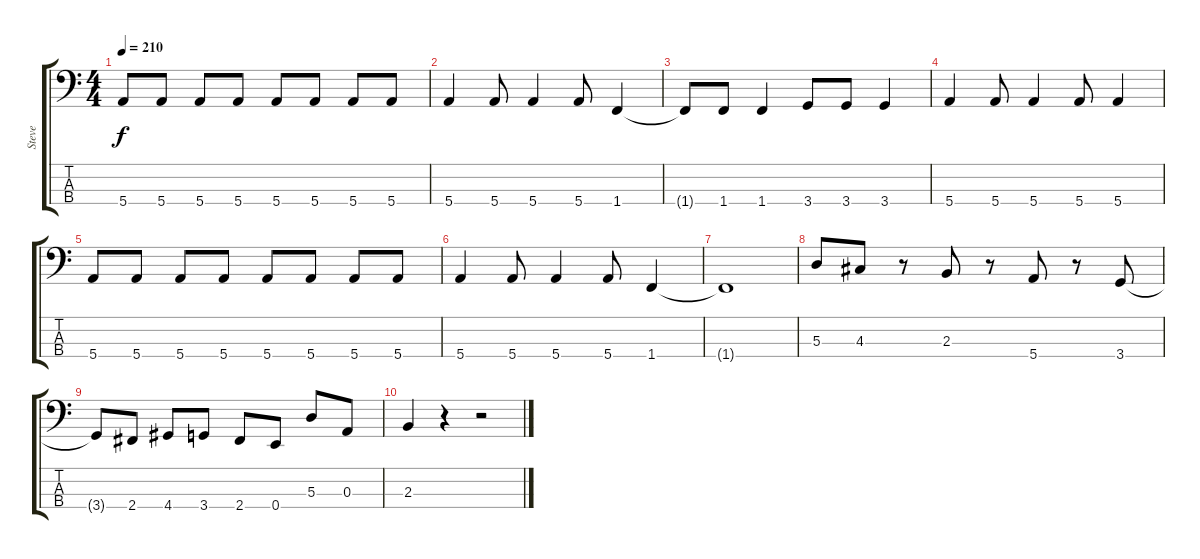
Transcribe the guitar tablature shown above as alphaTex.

\track ("Steve" "Steve") {instrument electricbassfinger}
\staff {score tabs}
\tuning (G2 D2 A1 E1) {hide}
\ts (4 4)
\tempo 210
\clef f4
\ks c
5.4.8{dy f} 5.4.8 5.4.8 5.4.8 5.4.8 5.4.8 5.4.8 5.4.8 |
5.4.4 5.4.8 5.4.4 5.4.8 1.4.4 |
1.4{t}.8 1.4.8 1.4.4 3.4.8 3.4.8 3.4.4 |
5.4.4 5.4.8 5.4.4 5.4.8 5.4.4 |
5.4.8 5.4.8 5.4.8 5.4.8 5.4.8 5.4.8 5.4.8 5.4.8 |
5.4.4 5.4.8 5.4.4 5.4.8 1.4.4 |
1.4{t}.1 |
5.3.8 4.3.8 r.8 2.3.8 r.8 5.4.8 r.8 3.4.8 |
3.4{t}.8 2.4.8 4.4.8 3.4.8 2.4.8 0.4.8 5.3.8 0.3.8 |
2.3.4 r.4 r.2
